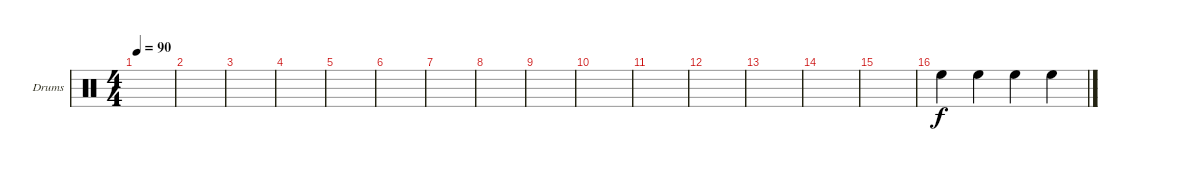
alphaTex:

\defaultSystemsLayout 4
\bracketExtendMode groupsimilarinstruments
\firstSystemTrackNameOrientation horizontal
\otherSystemsTrackNameOrientation horizontal
\track ("Drumkit" "Drums") {instrument percussion}
\staff {score}
\articulation defaults
\ts (4 4)
\tempo 90
\clef neutral
\scale
0.333333
\ks c
|
\scale
0.333333 |
\scale
0.333333 |
\scale
0.333333 |
\scale
0.333333 |
\scale
0.333333 |
\scale
0.333333 |
\scale
0.333333 |
\scale
0.333333 |
\scale
0.333333 |
\scale
0.333333 |
\scale
0.333333 |
\scale
0.333333 |
\scale
0.333333 |
\scale
0.333333 |
\scale
0.333333 "High Floor Tom (hit)".4 "High Floor Tom (hit)".4 "High Floor Tom (hit)".4 "High Floor Tom (hit)".4
